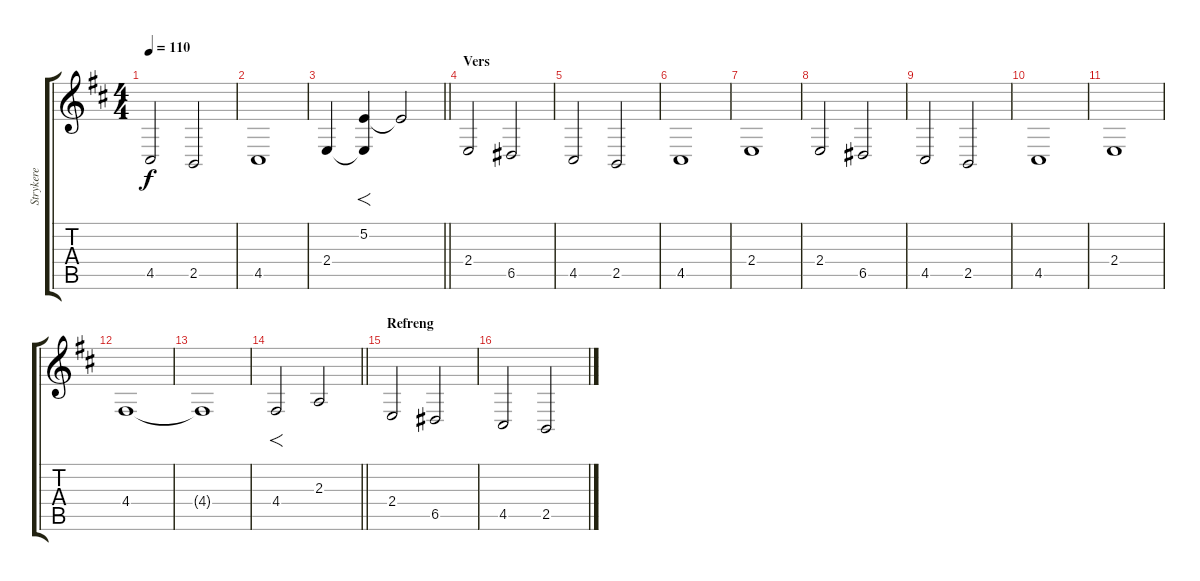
\track ("Strykere" "Strykere") {instrument stringensemble2}
\staff {score tabs}
\tuning (E4 B3 G3 D3 A2 E2) {hide}
\ts (4 4)
\tempo 110
\clef g2
\ks d
4.5.2{dy f} 2.5.2 |
4.5.1 |
\barLineRight lightlight
2.4.4 (5.2 2.4{t}).4{f} 5.2{t}.2 |
\section ("" "Vers")
2.4.2 6.5.2 |
4.5.2 2.5.2 |
4.5.1 |
2.4.1 |
2.4.2 6.5.2 |
4.5.2 2.5.2 |
4.5.1 |
2.4.1 |
4.4.1 |
4.4{t}.1 |
\barLineRight lightlight
4.4.2{f} 2.3.2 |
\section ("" "Refreng")
2.4.2 6.5.2 |
4.5.2 2.5.2
